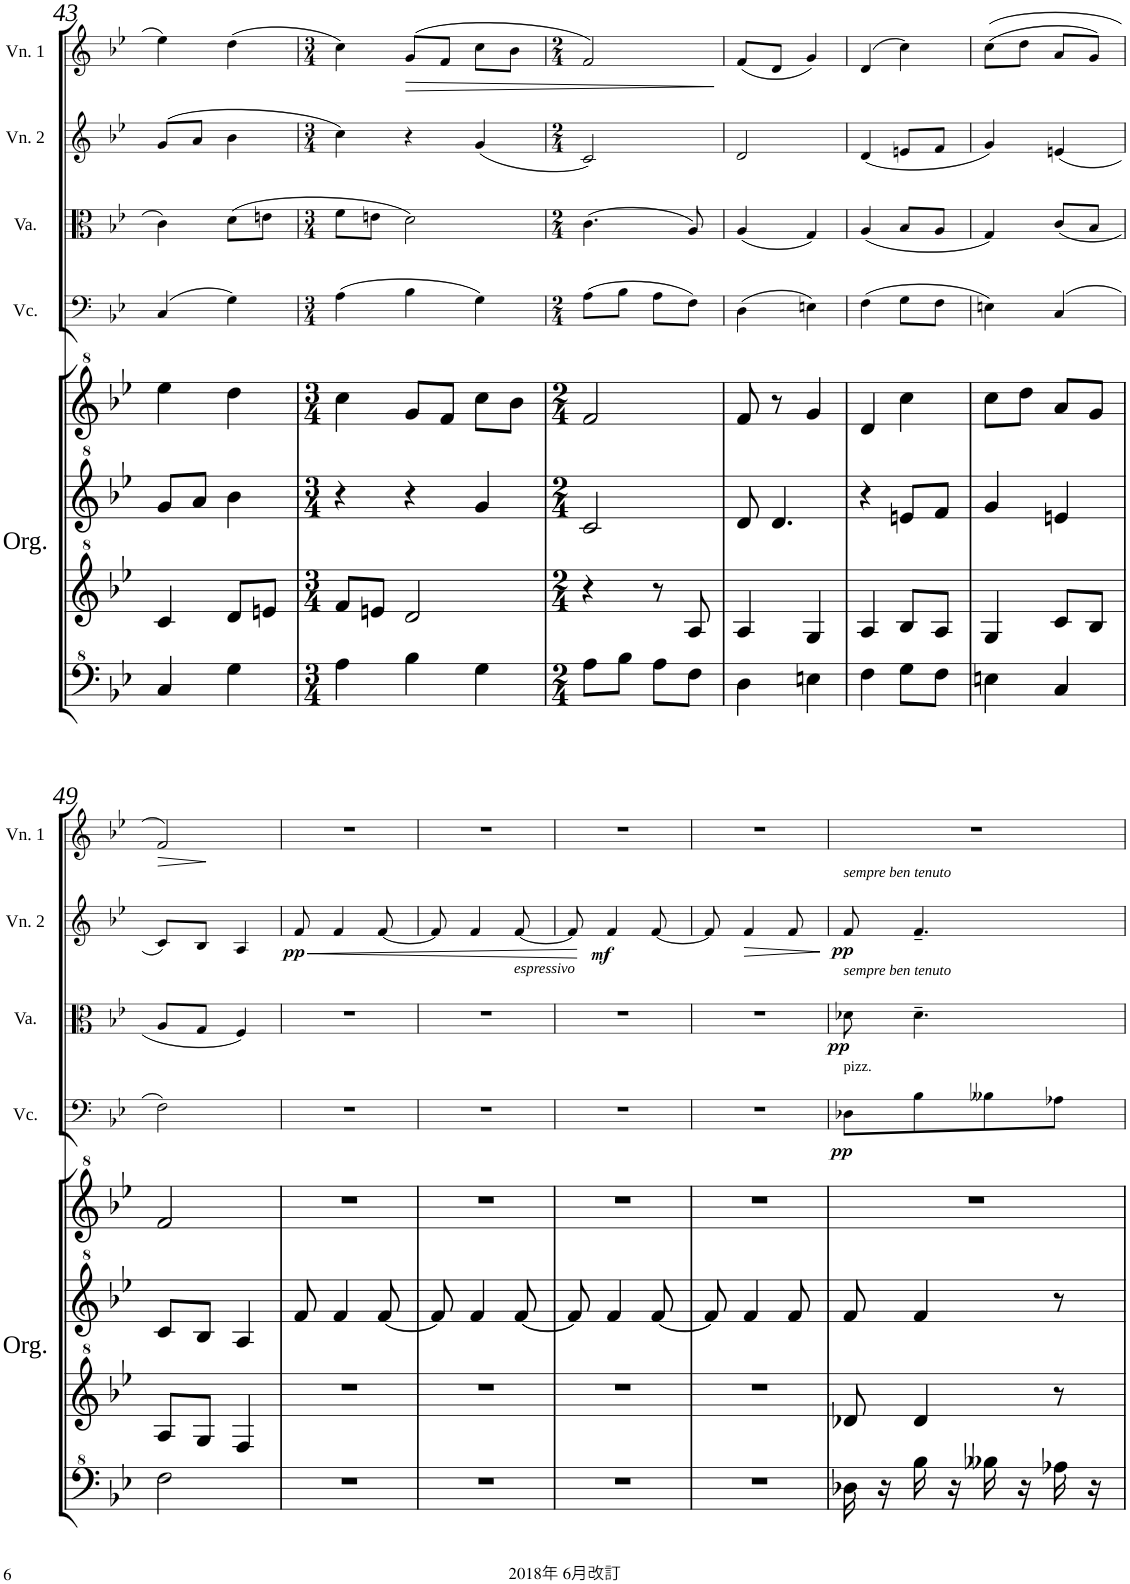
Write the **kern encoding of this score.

**kern	**kern	**kern	**kern	**kern	**dynam	**kern	**dynam	**kern	**dynam	**kern	**dynam
*part5	*part5	*part5	*part5	*part4	*part4	*part3	*part3	*part2	*part2	*part1	*part1
*staff8	*staff7	*staff6	*staff5	*staff4	*staff4	*staff3	*staff3	*staff2	*staff2	*staff1	*staff1
*I"Organ	*	*	*	*I"Violoncello	*	*I"Viola	*	*I"Violin 2	*	*I"Violin 1	*
*I'Org.	*	*	*	*I'Vc.	*	*I'Va.	*	*I'Vn. 2	*	*I'Vn. 1	*
!!LO:PB:g=z
*clefF^4	*clefG^2	*clefG^2	*clefG^2	*clefF4	*	*clefC3	*	*clefG2	*	*clefG2	*
*k[b-e-]	*k[b-e-]	*k[b-e-]	*k[b-e-]	*k[b-e-]	*	*k[b-e-]	*	*k[b-e-]	*	*k[b-e-]	*
*M2/4	*M2/4	*M2/4	*M2/4	*M2/4	*	*M2/4	*	*M2/4	*	*M2/4	*
=43	=43	=43	=43	=43	=43	=43	=43	=43	=43	=43	=43
4c/	4cc/	8gg/L	4eee-\	(4C/	.	4c\	.	(8g/L	.	4ee-\	.
.	.	8aa/J	.	.	.	.	.	8a/J	.	.	.
4g\	8dd/L	4bb-\	4ddd\	4G\)	.	(8d\L	.	4b-\	.	(4dd\	.
.	8een/J	.	.	.	.	8en\J	.	.	.	.	.
=44	=44	=44	=44	=44	=44	=44	=44	=44	=44	=44	=44
*M3/4	*M3/4	*M3/4	*M3/4	*M3/4	*	*M3/4	*	*M3/4	*	*M3/4	*
4a\	8ff/L	4r	4ccc\	(4A\	.	8f\L	.	4cc\)	.	4cc\)	.
.	8een/J	.	.	.	.	8en\J	.	.	.	.	.
!	!	!	!	!	!	!	!	!	!	!	!LO:HP:b
4b-\	2dd/	4r	8gg/L	4B-\	.	2d\)	.	4r	.	(8g/L	>
.	.	.	8ff/J	.	.	.	.	.	.	8f/J	.
4g\	.	4gg/	8ccc\L	4G\)	.	.	.	(4g/	.	8cc\L	.
.	.	.	8bb-\J	.	.	.	.	.	.	8b-\J	.
=45	=45	=45	=45	=45	=45	=45	=45	=45	=45	=45	=45
*M2/4	*M2/4	*M2/4	*M2/4	*M2/4	*	*M2/4	*	*M2/4	*	*M2/4	*
8a\L	4r	2cc/	2ff/	(8A\L	.	(4.c\	.	2c/)	.	2f/)	.
8b-\J	.	.	.	8B-\J	.	.	.	.	.	.	.
8a\L	8r	.	.	8A\L	.	.	.	.	.	.	.
8f\J	8a/	.	.	8F\J)	.	8A/)	.	.	.	.	.
.	.	.	.	.	.	.	.	.	.	.	]
=46	=46	=46	=46	=46	=46	=46	=46	=46	=46	=46	=46
4d\	4a/	8dd/	8ff/	(4D\	.	(4A/	.	2d/	.	(8f/L	.
.	.	4.dd/	8r	.	.	.	.	.	.	8d/J	.
4en\	4g/	.	4gg/	4En\)	.	4G/)	.	.	.	4g/)	.
=47	=47	=47	=47	=47	=47	=47	=47	=47	=47	=47	=47
4f\	4a/	4r	4dd/	(4F\	.	(4A/	.	(4d/	.	(4d/	.
8g\L	8b-/L	8een/L	4ccc\	8G\L	.	8B-/L	.	8en/L	.	4cc\)	.
8f\J	8a/J	8ff/J	.	8F\J	.	8A/J	.	8f/J	.	.	.
=48	=48	=48	=48	=48	=48	=48	=48	=48	=48	=48	=48
4en\	4g/	4gg/	8ccc\L	4En\)	.	4G/)	.	4g/)	.	((8cc\L	.
.	.	.	8ddd\J	.	.	.	.	.	.	8dd\J	.
4c/	8cc/L	4een/	8aa/L	(4C/	.	(8c/L	.	(4en/	.	8a/L	.
.	8b-/J	.	8gg/J	.	.	8B-/J	.	.	.	8g/J)	.
!!LO:LB:g=z
=49	=49	=49	=49	=49	=49	=49	=49	=49	=49	=49	=49
!	!	!	!	!	!	!	!	!	!	!	!LO:HP:b
2f\	8a/L	8cc/L	2ff/	2F\)	.	8A/L	.	8c/L)	.	2f/)	>
.	8g/J	8b-/J	.	.	.	8G/J	.	8B-/J	.	.	.
.	4f/	4a/	.	.	.	4F/)	.	4A/	.	.	.
.	.	.	.	.	.	.	.	.	.	.	]
=50	=50	=50	=50	=50	=50	=50	=50	=50	=50	=50	=50
!	!	!	!	!	!	!	!	!	!LO:HP:b	!	!
!	!	!	!	!	!	!	!	!	!LO:DY:n=1:b	!	!
2r	2r	8ff/	2r	2r	.	2r	.	8f/	< pp	2r	.
.	.	4ff/	.	.	.	.	.	4f/	.	.	.
.	.	[8ff/	.	.	.	.	.	[8f/	.	.	.
=51	=51	=51	=51	=51	=51	=51	=51	=51	=51	=51	=51
2r	2r	8ff/]	2r	2r	.	2r	.	8f/]	.	2r	.
.	.	4ff/	.	.	.	.	.	4f/	.	.	.
!	!	!	!	!	!	!	!	!LO:TX:b:i:t=espressivo	!	!	!
.	.	[8ff/	.	.	.	.	.	[8f/	[	.	.
=52	=52	=52	=52	=52	=52	=52	=52	=52	=52	=52	=52
2r	2r	8ff/]	2r	2r	.	2r	.	8f/]	.	2r	.
!	!	!	!	!	!	!	!	!	!LO:DY:b	!	!
.	.	4ff/	.	.	.	.	.	4f/	mf	.	.
.	.	[8ff/	.	.	.	.	.	[8f/	.	.	.
=53	=53	=53	=53	=53	=53	=53	=53	=53	=53	=53	=53
2r	2r	8ff/]	2r	2r	.	2r	.	8f/]	.	2r	.
!	!	!	!	!	!	!	!	!	!LO:HP:b	!	!
.	.	4ff/	.	.	.	.	.	4f/	>	.	.
.	.	8ff/	.	.	.	.	.	8f/	.	.	.
.	.	.	.	.	.	.	.	.	]	.	.
=54	=54	=54	=54	=54	=54	=54	=54	=54	=54	=54	=54
!	!	!	!	!	!	!	!	!LO:TX:a:i:t=sempre ben tenuto	!	!	!
!	!	!	!	!	!	!LO:TX:a:i:t=sempre ben tenuto	!	!	!	!	!
!	!	!	!	!LO:TX:a:t=pizz.	!	!	!	!	!	!	!
!	!	!	!	!	!LO:DY:b	!	!LO:DY:b	!	!LO:DY:b	!	!
16d-X\	8dd-X/	8ff/	2r	8D-X\L	pp	8d-X\	pp	8f/	pp	2r	.
16r	.	.	.	.	.	.	.	.	.	.	.
16b-\	4dd-/	4ff/	.	8B-\	.	4.d-~\	.	4.f~/	.	.	.
16r	.	.	.	.	.	.	.	.	.	.	.
16b--X\	.	.	.	8B--X\	.	.	.	.	.	.	.
16r	.	.	.	.	.	.	.	.	.	.	.
16a-X\	8r	8r	.	8A-X\J	.	.	.	.	.	.	.
16r	.	.	.	.	.	.	.	.	.	.	.
=	=	=	=	=	=	=	=	=	=	=	=
*-	*-	*-	*-	*-	*-	*-	*-	*-	*-	*-	*-
